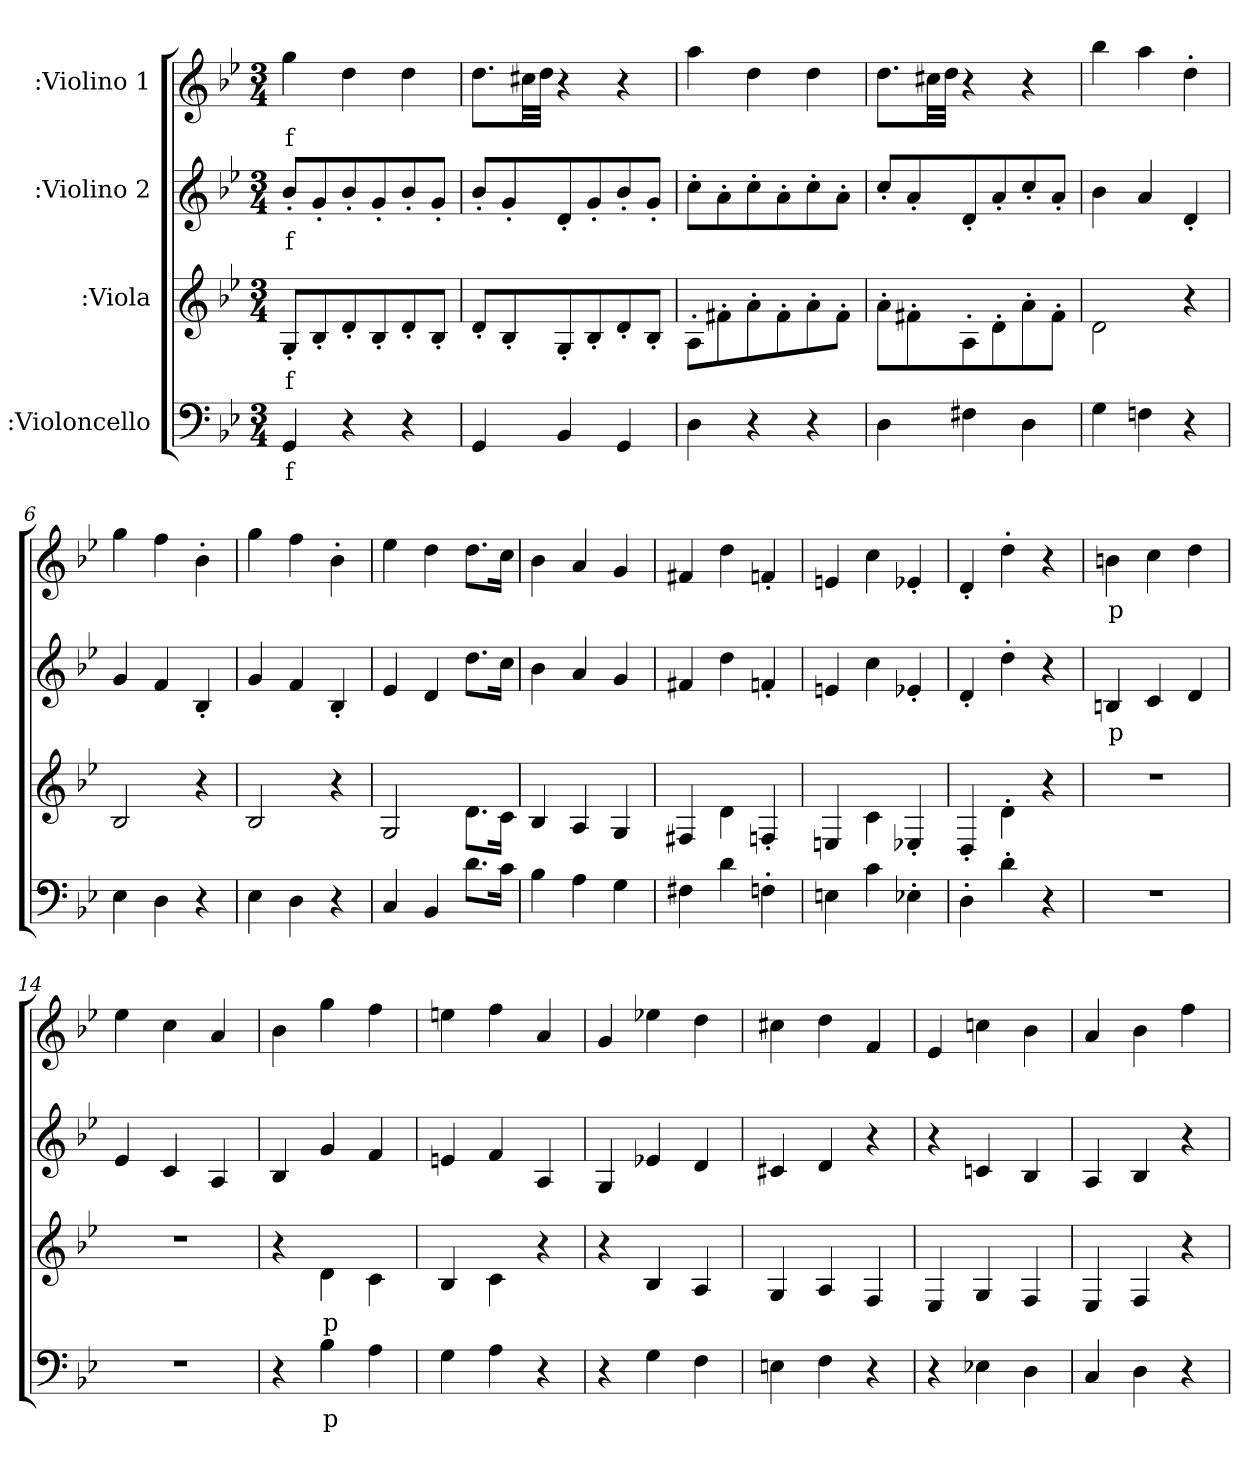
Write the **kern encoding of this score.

**kern	**text	**kern	**text	**kern	**text	**kern	**text
*part4	*part4	*part3	*part3	*part2	*part2	*part1	*part1
*staff4	*staff4	*staff3	*staff3	*staff2	*staff2	*staff1	*staff1
*I":Violoncello	*	*I":Viola	*	*I":Violino 2	*	*I":Violino 1	*
*clefF4	*	*	*	*clefG2	*	*clefG2	*
*k[b-e-]	*	*k[b-e-]	*	*k[b-e-]	*	*k[b-e-]	*
*g:	*	*g:	*	*g:	*	*g:	*
*M3/4	*	*M3/4	*	*M3/4	*	*M3/4	*
=1	=1	=1	=1	=1	=1	=1	=1
4GG/	f	8G'>/L	f	8b-'>/L	f	4gg\	f
.	.	8B-'>/	.	8g'>/	.	.	.
4r	.	8d'>/	.	8b-'>/	.	4dd\	.
.	.	8B-'>/	.	8g'>/	.	.	.
4r	.	8d'>/	.	8b-'>/	.	4dd\	.
.	.	8B-'>/J	.	8g'>/J	.	.	.
=2	=2	=2	=2	=2	=2	=2	=2
4GG/	.	8d'>/L	.	8b-'>/L	.	8.dd\L	.
.	.	8B-'>/	.	8g'>/	.	.	.
.	.	.	.	.	.	32cc#X\LL	.
.	.	.	.	.	.	32dd\JJJ	.
4BB-/	.	8G'>/	.	8d'>/	.	4r	.
.	.	8B-'>/	.	8g'>/	.	.	.
4GG/	.	8d'>/	.	8b-'>/	.	4r	.
.	.	8B-'>/J	.	8g'>/J	.	.	.
=3	=3	=3	=3	=3	=3	=3	=3
4D\	.	8A'>\L	.	8cc'>\L	.	4aa\	.
.	.	8f#X'>\	.	8a'>\	.	.	.
4r	.	8a'>\	.	8cc'>\	.	4dd\	.
.	.	8f#'>\	.	8a'>\	.	.	.
4r	.	8a'>\	.	8cc'>\	.	4dd\	.
.	.	8f#'>\J	.	8a'>\J	.	.	.
=4	=4	=4	=4	=4	=4	=4	=4
4D\	.	8a'>\L	.	8cc'>/L	.	8.dd\L	.
.	.	8f#X'>\	.	8a'>/	.	.	.
.	.	.	.	.	.	32cc#X\LL	.
.	.	.	.	.	.	32dd\JJJ	.
4F#X\	.	8A'>\	.	8d'>/	.	4r	.
.	.	8d'>\	.	8a'>/	.	.	.
4D\	.	8a'>\	.	8cc'>/	.	4r	.
.	.	8f#'>\J	.	8a'>/J	.	.	.
=5	=5	=5	=5	=5	=5	=5	=5
4G\	.	2d\	.	4b-\	.	4bb-\	.
4Fn\	.	.	.	4a/	.	4aa\	.
4r	.	4r	.	4d'>/	.	4dd'>\	.
=6	=6	=6	=6	=6	=6	=6	=6
4E-\	.	2B-/	.	4g/	.	4gg\	.
4D\	.	.	.	4f/	.	4ff\	.
4r	.	4r	.	4B-'>/	.	4b-'>\	.
=7	=7	=7	=7	=7	=7	=7	=7
4E-\	.	2B-/	.	4g/	.	4gg\	.
4D\	.	.	.	4f/	.	4ff\	.
4r	.	4r	.	4B-'>/	.	4b-'>\	.
=8	=8	=8	=8	=8	=8	=8	=8
4C/	.	2G/	.	4e-/	.	4ee-\	.
4BB-/	.	.	.	4d/	.	4dd\	.
8.d\L	.	8.d\L	.	8.dd\L	.	8.dd\L	.
16c\Jk	.	16c\Jk	.	16cc\Jk	.	16cc\Jk	.
=9	=9	=9	=9	=9	=9	=9	=9
4B-\	.	4B-/	.	4b-\	.	4b-\	.
4A\	.	4A/	.	4a/	.	4a/	.
4G\	.	4G/	.	4g/	.	4g/	.
=10	=10	=10	=10	=10	=10	=10	=10
4F#X\	.	4F#X/	.	4f#X/	.	4f#X/	.
4d\	.	4d\	.	4dd\	.	4dd\	.
4Fn'>\	.	4Fn'>/	.	4fn'>/	.	4fn'>/	.
=11	=11	=11	=11	=11	=11	=11	=11
4En\	.	4En/	.	4en/	.	4en/	.
4c\	.	4c\	.	4cc\	.	4cc\	.
4E-X'>\	.	4E-X'>/	.	4e-X'>/	.	4e-X'>/	.
=12	=12	=12	=12	=12	=12	=12	=12
4D'>\	.	4D'>/	.	4d'>/	.	4d'>/	.
4d'>\	.	4d'>\	.	4dd'>\	.	4dd'>\	.
4r	.	4r	.	4r	.	4r	.
=13	=13	=13	=13	=13	=13	=13	=13
2.r	.	2.r	.	4Bn/	p	4bn\	p
.	.	.	.	4c/	.	4cc\	.
.	.	.	.	4d/	.	4dd\	.
=14	=14	=14	=14	=14	=14	=14	=14
2.r	.	2.r	.	4e-/	.	4ee-\	.
.	.	.	.	4c/	.	4cc\	.
.	.	.	.	4A/	.	4a/	.
=15	=15	=15	=15	=15	=15	=15	=15
4r	.	4r	.	4B-/	.	4b-\	.
4B-\	p	4d\	p	4g/	.	4gg\	.
4A\	.	4c\	.	4f/	.	4ff\	.
=16	=16	=16	=16	=16	=16	=16	=16
4G\	.	4B-/	.	4en/	.	4een\	.
4A\	.	4c\	.	4f/	.	4ff\	.
4r	.	4r	.	4A/	.	4a/	.
=17	=17	=17	=17	=17	=17	=17	=17
4r	.	4r	.	4G/	.	4g/	.
4G\	.	4B-/	.	4e-X/	.	4ee-X\	.
4F\	.	4A/	.	4d/	.	4dd\	.
=18	=18	=18	=18	=18	=18	=18	=18
4En\	.	4G/	.	4c#X/	.	4cc#X\	.
4F\	.	4A/	.	4d/	.	4dd\	.
4r	.	4F/	.	4r	.	4f/	.
=19	=19	=19	=19	=19	=19	=19	=19
4r	.	4E-/	.	4r	.	4e-/	.
4E-X\	.	4G/	.	4cn/	.	4ccn\	.
4D\	.	4F/	.	4B-/	.	4b-\	.
=20	=20	=20	=20	=20	=20	=20	=20
4C/	.	4E-/	.	4A/	.	4a/	.
4D\	.	4F/	.	4B-/	.	4b-\	.
4r	.	4r	.	4r	.	4ff\	.
=	=	=	=	=	=	=	=
*-	*-	*-	*-	*-	*-	*-	*-
